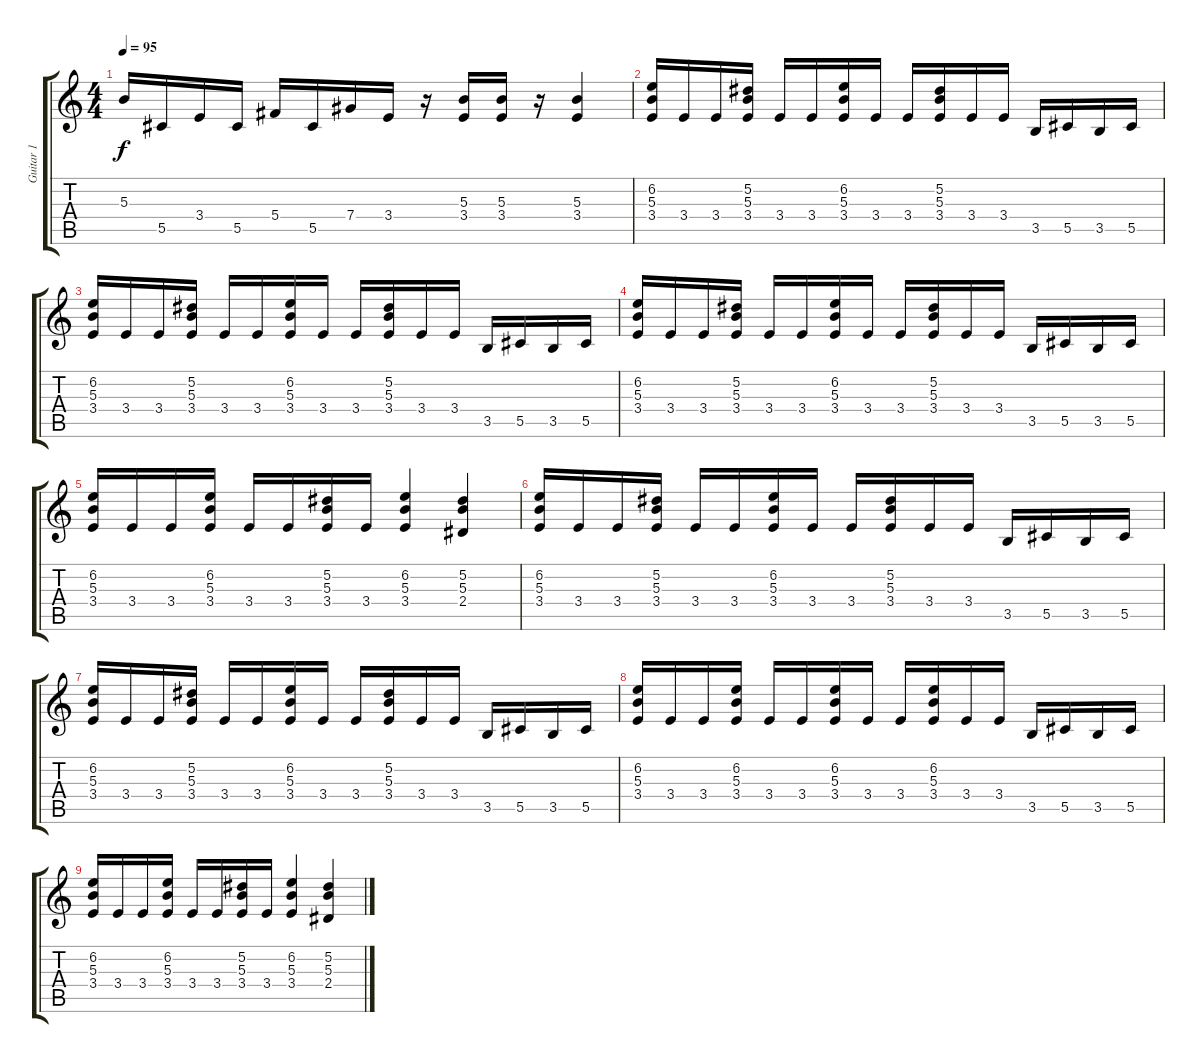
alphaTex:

\track ("Guitar 1" "Guitar 1") {instrument distortionguitar}
\staff {score tabs}
\tuning (Eb4 Bb3 Gb3 Db3 Ab2 Eb2) {hide}
\ts (4 4)
\tempo 95
\clef g2
\ks c
5.3.16{dy f} 5.5.16 3.4.16 5.5.16 5.4.16 5.5.16 7.4.16 3.4.16 r.16 (5.3 3.4).16 (5.3 3.4).16 r.16 (5.3 3.4).4 |
(6.2 5.3 3.4).16 3.4.16 3.4.16 (5.2 5.3 3.4).16 3.4.16 3.4.16 (6.2 5.3 3.4).16 3.4.16 3.4.16 (5.2 5.3 3.4).16 3.4.16 3.4.16 3.5.16 5.5.16 3.5.16 5.5.16 |
(6.2 5.3 3.4).16 3.4.16 3.4.16 (5.2 5.3 3.4).16 3.4.16 3.4.16 (6.2 5.3 3.4).16 3.4.16 3.4.16 (5.2 5.3 3.4).16 3.4.16 3.4.16 3.5.16 5.5.16 3.5.16 5.5.16 |
(6.2 5.3 3.4).16 3.4.16 3.4.16 (5.2 5.3 3.4).16 3.4.16 3.4.16 (6.2 5.3 3.4).16 3.4.16 3.4.16 (5.2 5.3 3.4).16 3.4.16 3.4.16 3.5.16 5.5.16 3.5.16 5.5.16 |
(6.2 5.3 3.4).16 3.4.16 3.4.16 (6.2 5.3 3.4).16 3.4.16 3.4.16 (5.2 5.3 3.4).16 3.4.16 (6.2 5.3 3.4).4 (5.2 5.3 2.4).4 |
(6.2 5.3 3.4).16 3.4.16 3.4.16 (5.2 5.3 3.4).16 3.4.16 3.4.16 (6.2 5.3 3.4).16 3.4.16 3.4.16 (5.2 5.3 3.4).16 3.4.16 3.4.16 3.5.16 5.5.16 3.5.16 5.5.16 |
(6.2 5.3 3.4).16 3.4.16 3.4.16 (5.2 5.3 3.4).16 3.4.16 3.4.16 (6.2 5.3 3.4).16 3.4.16 3.4.16 (5.2 5.3 3.4).16 3.4.16 3.4.16 3.5.16 5.5.16 3.5.16 5.5.16 |
(6.2 5.3 3.4).16 3.4.16 3.4.16 (6.2 5.3 3.4).16 3.4.16 3.4.16 (6.2 5.3 3.4).16 3.4.16 3.4.16 (6.2 5.3 3.4).16 3.4.16 3.4.16 3.5.16 5.5.16 3.5.16 5.5.16 |
(6.2 5.3 3.4).16 3.4.16 3.4.16 (6.2 5.3 3.4).16 3.4.16 3.4.16 (5.2 5.3 3.4).16 3.4.16 (6.2 5.3 3.4).4 (5.2 5.3 2.4).4
